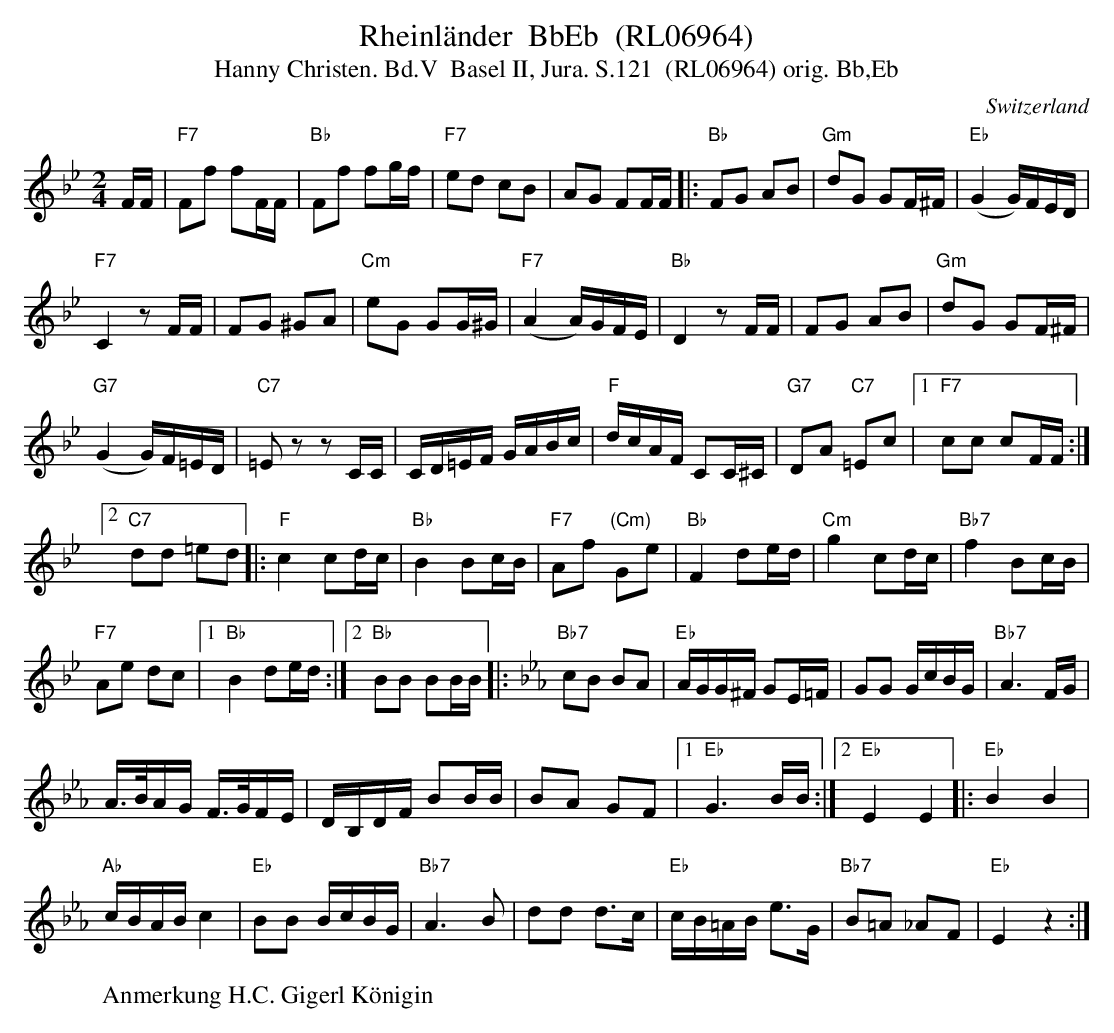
X:1
T:Rheinländer  BbEb  (RL06964)
T:Hanny Christen. Bd.V  Basel II, Jura. S.121  (RL06964) orig. Bb,Eb
M:2/4
L:1/8
O:Switzerland
K:Bb major
F/F/ | "F7"Ff fF/F/ | "Bb"Ff fg/f/ | "F7"ed cB | AG FF/F/ |: "Bb"FG AB | "Gm"dG GF/^F/ | ("Eb"G2G/)F/E/D/ |
"F7"C2zF/F/ | FG ^GA | "Cm"eG GG/^G/ | ("F7"A2A/)G/F/E/ | "Bb"D2zF/F/ | FG AB | "Gm"dG GF/^F/ |
("G7"G2G/)F/=E/D/ | "C7"=Ez zC/C/ | C/D/=E/F/ G/A/B/c/ | "F"d/c/A/F/ CC/^C/ | "G7"DA "C7"=Ec |1 "F7"cc cF/F/ :|2
"C7"dd =ed |:  "F"c2 cd/c/ | "Bb"B2Bc/B/ | "F7"Af "(Cm)"Ge | "Bb"F2 de/d/ | "Cm"g2 cd/c/ | "Bb7"f2 Bc/B/ |
"F7"Ae dc |1 "Bb"B2de/d/ :|2 "Bb"BB BB/B/ |: [K:Eb] "Bb7"cB BA | "Eb"A/G/G/^F/ GE/=F/ | GG G/c/B/G/ | "Bb7"A3F/G/ |
A/>B/A/G/ F/>G/F/E/ | D/B,/D/F/ BB/B/ | BA GF |1 "Eb"G3B/B/ :|2 "Eb"E2E2 |: "Eb"B2B2 |
"Ab"c/B/A/B/ c2 | "Eb"BB B/c/B/G/ | "Bb7"A3B | dd d>c | "Eb"c/B/=A/B/ e>G | "Bb7"B=A _AF | "Eb"E2z2 :|
W:Anmerkung H.C. Gigerl Königin
